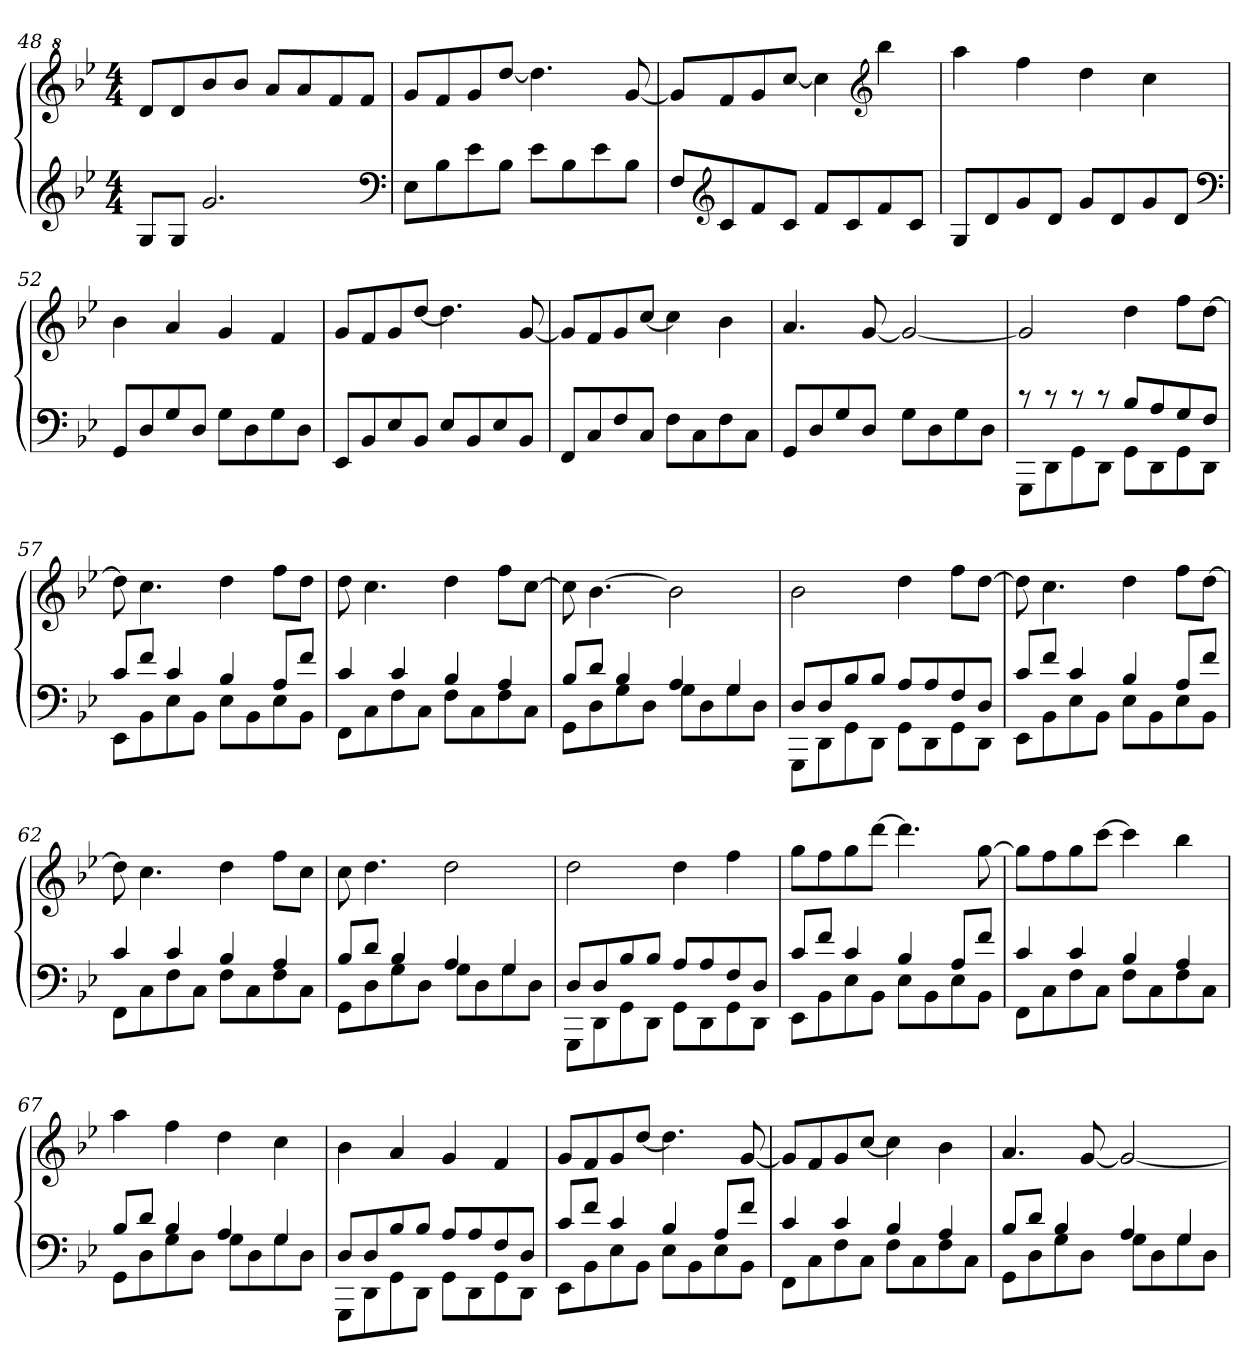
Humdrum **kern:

**kern	**kern
*part1	*part1
*staff2	*staff1
*clefG2	*clefG^2
*k[b-e-]	*k[b-e-]
*M4/4	*M4/4
=48	=48
8GL	8ddL
8GJ	8dd
2.g	8bb-
.	8bb-J
.	8aaL
.	8aa
.	8ff
.	8ffJ
*clefF4	*
=49	=49
8E-L	8ggL
8B-	8ff
8e-	8gg
8B-J	[8dddJ
8e-L	4.ddd]
8B-	.
8e-	.
8B-J	[8gg
=50	=50
8FL	8ggL]
*clefG2	*
8c	8ff
8f	8gg
8cJ	[8cccJ
8fL	4ccc]
8c	.
*	*clefG2
8f	4bb-
8cJ	.
=51	=51
8GL	4aa
8d	.
8g	4ff
8dJ	.
8gL	4dd
8d	.
8g	4cc
8dJ	.
*clefF4	*
!!LO:LB:g=z
=52	=52
8GGL	4b-
8D	.
8G	4a
8DJ	.
8GL	4g
8D	.
8G	4f
8DJ	.
=53	=53
8EE-L	8gL
8BB-	8f
8E-	8g
8BB-J	[8ddJ
8E-L	4.dd]
8BB-	.
8E-	.
8BB-J	[8g
=54	=54
8FFL	8gL]
8C	8f
8F	8g
8CJ	[8ccJ
8FL	4cc]
8C	.
8F	4b-
8CJ	.
=55	=55
8GGL	4.a
8D	.
8G	.
8DJ	[8g
8GL	2g_
8D	.
8G	.
8DJ	.
=56	=56
*^	*
8r	8GGGL	2g]
8r	8DD	.
8r	8GG	.
8r	8DDJ	.
8B-L	8GGL	4dd
8A	8DD	.
8G	8GG	8ffL
8FJ	8DDJ	[8ddJ
!!LO:LB:g=z
=57	=57	=57
8cL	8EE-L	8dd]
8fJ	8BB-	4.cc
4c	8E-	.
.	8BB-J	.
4B-	8E-L	4dd
.	8BB-	.
8AL	8E-	8ffL
8fJ	8BB-J	8ddJ
=58	=58	=58
4c	8FFL	8dd
.	8C	4.cc
4c	8F	.
.	8CJ	.
4B-	8FL	4dd
.	8C	.
4A	8F	8ffL
.	8CJ	[8ccJ
=59	=59	=59
8B-L	8GGL	8cc]
8dJ	8D	[4.b-
4B-	8G	.
.	8DJ	.
4A	8GL	2b-]
.	8D	.
4G	8G	.
.	8DJ	.
=60	=60	=60
8DL	8GGGL	2b-
8D	8DD	.
8B-	8GG	.
8B-J	8DDJ	.
8AL	8GGL	4dd
8A	8DD	.
8F	8GG	8ffL
8DJ	8DDJ	[8ddJ
=61	=61	=61
8cL	8EE-L	8dd]
8fJ	8BB-	4.cc
4c	8E-	.
.	8BB-J	.
4B-	8E-L	4dd
.	8BB-	.
8AL	8E-	8ffL
8fJ	8BB-J	[8ddJ
!!LO:PB:g=z
=62	=62	=62
4c	8FFL	8dd]
.	8C	4.cc
4c	8F	.
.	8CJ	.
4B-	8FL	4dd
.	8C	.
4A	8F	8ffL
.	8CJ	8ccJ
=63	=63	=63
8B-L	8GGL	8cc
8dJ	8D	4.dd
4B-	8G	.
.	8DJ	.
4A	8GL	2dd
.	8D	.
4G	8G	.
.	8DJ	.
=64	=64	=64
8DL	8GGGL	2dd
8D	8DD	.
8B-	8GG	.
8B-J	8DDJ	.
8AL	8GGL	4dd
8A	8DD	.
8F	8GG	4ff
8DJ	8DDJ	.
=65	=65	=65
8cL	8EE-L	8ggL
8fJ	8BB-	8ff
4c	8E-	8gg
.	8BB-J	[8dddJ
4B-	8E-L	4.ddd]
.	8BB-	.
8AL	8E-	.
8fJ	8BB-J	[8gg
=66	=66	=66
4c	8FFL	8ggL]
.	8C	8ff
4c	8F	8gg
.	8CJ	[8cccJ
4B-	8FL	4ccc]
.	8C	.
4A	8F	4bb-
.	8CJ	.
!!LO:LB:g=z
=67	=67	=67
8B-L	8GGL	4aa
8dJ	8D	.
4B-	8G	4ff
.	8DJ	.
4A	8GL	4dd
.	8D	.
4G	8G	4cc
.	8DJ	.
=68	=68	=68
8DL	8GGGL	4b-
8D	8DD	.
8B-	8GG	4a
8B-J	8DDJ	.
8AL	8GGL	4g
8A	8DD	.
8F	8GG	4f
8DJ	8DDJ	.
=69	=69	=69
8cL	8EE-L	8gL
8fJ	8BB-	8f
4c	8E-	8g
.	8BB-J	[8ddJ
4B-	8E-L	4.dd]
.	8BB-	.
8AL	8E-	.
8fJ	8BB-J	[8g
=70	=70	=70
4c	8FFL	8gL]
.	8C	8f
4c	8F	8g
.	8CJ	[8ccJ
4B-	8FL	4cc]
.	8C	.
4A	8F	4b-
.	8CJ	.
=71	=71	=71
8B-L	8GGL	4.a
8dJ	8D	.
4B-	8G	.
.	8DJ	[8g
4A	8GL	2g_
.	8D	.
4G	8G	.
.	8DJ	.
*v	*v	*
=	=
*-	*-
